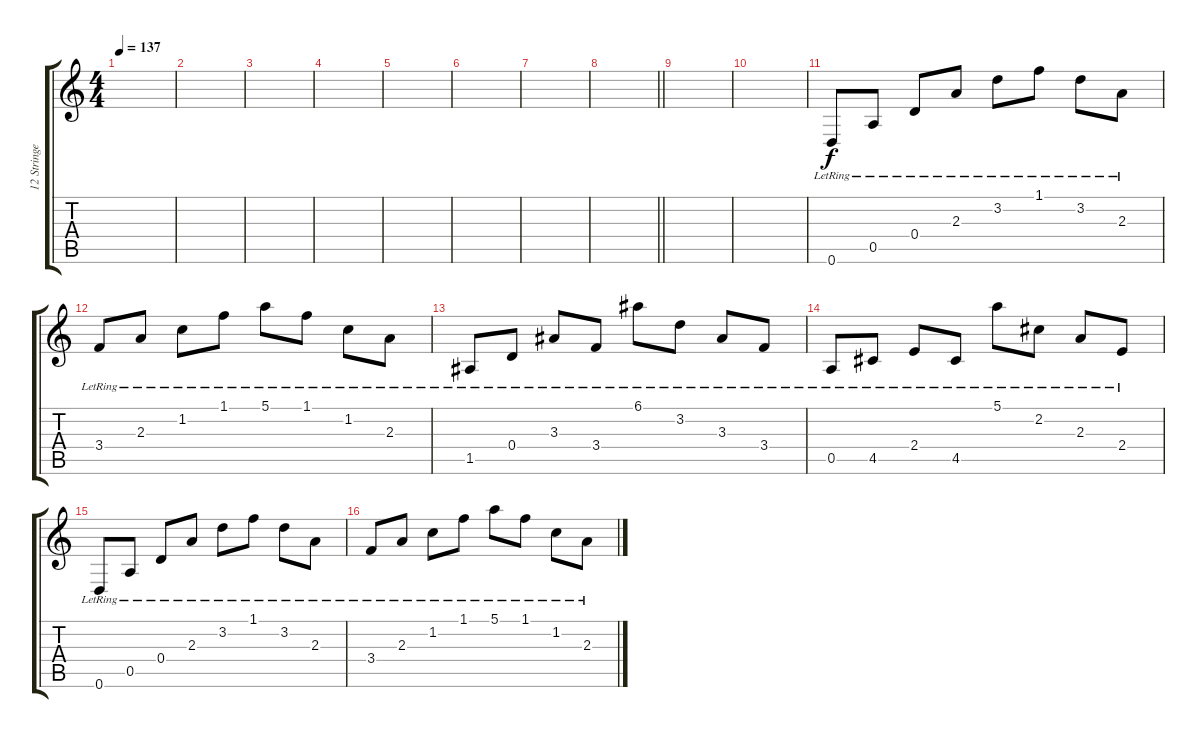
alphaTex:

\track ("12 Stringed Guitar" "12 Stringe") {instrument electricguitarclean}
\staff {score tabs}
\tuning (E4 B3 G3 D3 A2 D2) {hide}
\ts (4 4)
\tempo 137
\clef g2
\ks c
|
|
|
|
|
|
|
\barLineRight lightlight
|
|
|
0.6{lr}.8 0.5{lr}.8 0.4{lr}.8 2.3{lr}.8 3.2{lr}.8 1.1{lr}.8 3.2{lr}.8 2.3{lr}.8 |
3.4{lr}.8 2.3{lr}.8 1.2{lr}.8 1.1{lr}.8 5.1{lr}.8 1.1{lr}.8 1.2{lr}.8 2.3{lr}.8 |
1.5{lr}.8 0.4{lr}.8 3.3{lr}.8 3.4{lr}.8 6.1{lr}.8 3.2{lr}.8 3.3{lr}.8 3.4{lr}.8 |
0.5{lr}.8 4.5{lr}.8 2.4{lr}.8 4.5{lr}.8 5.1{lr}.8 2.2{lr}.8 2.3{lr}.8 2.4{lr}.8 |
0.6{lr}.8 0.5{lr}.8 0.4{lr}.8 2.3{lr}.8 3.2{lr}.8 1.1{lr}.8 3.2{lr}.8 2.3{lr}.8 |
3.4{lr}.8 2.3{lr}.8 1.2{lr}.8 1.1{lr}.8 5.1{lr}.8 1.1{lr}.8 1.2{lr}.8 2.3{lr}.8
